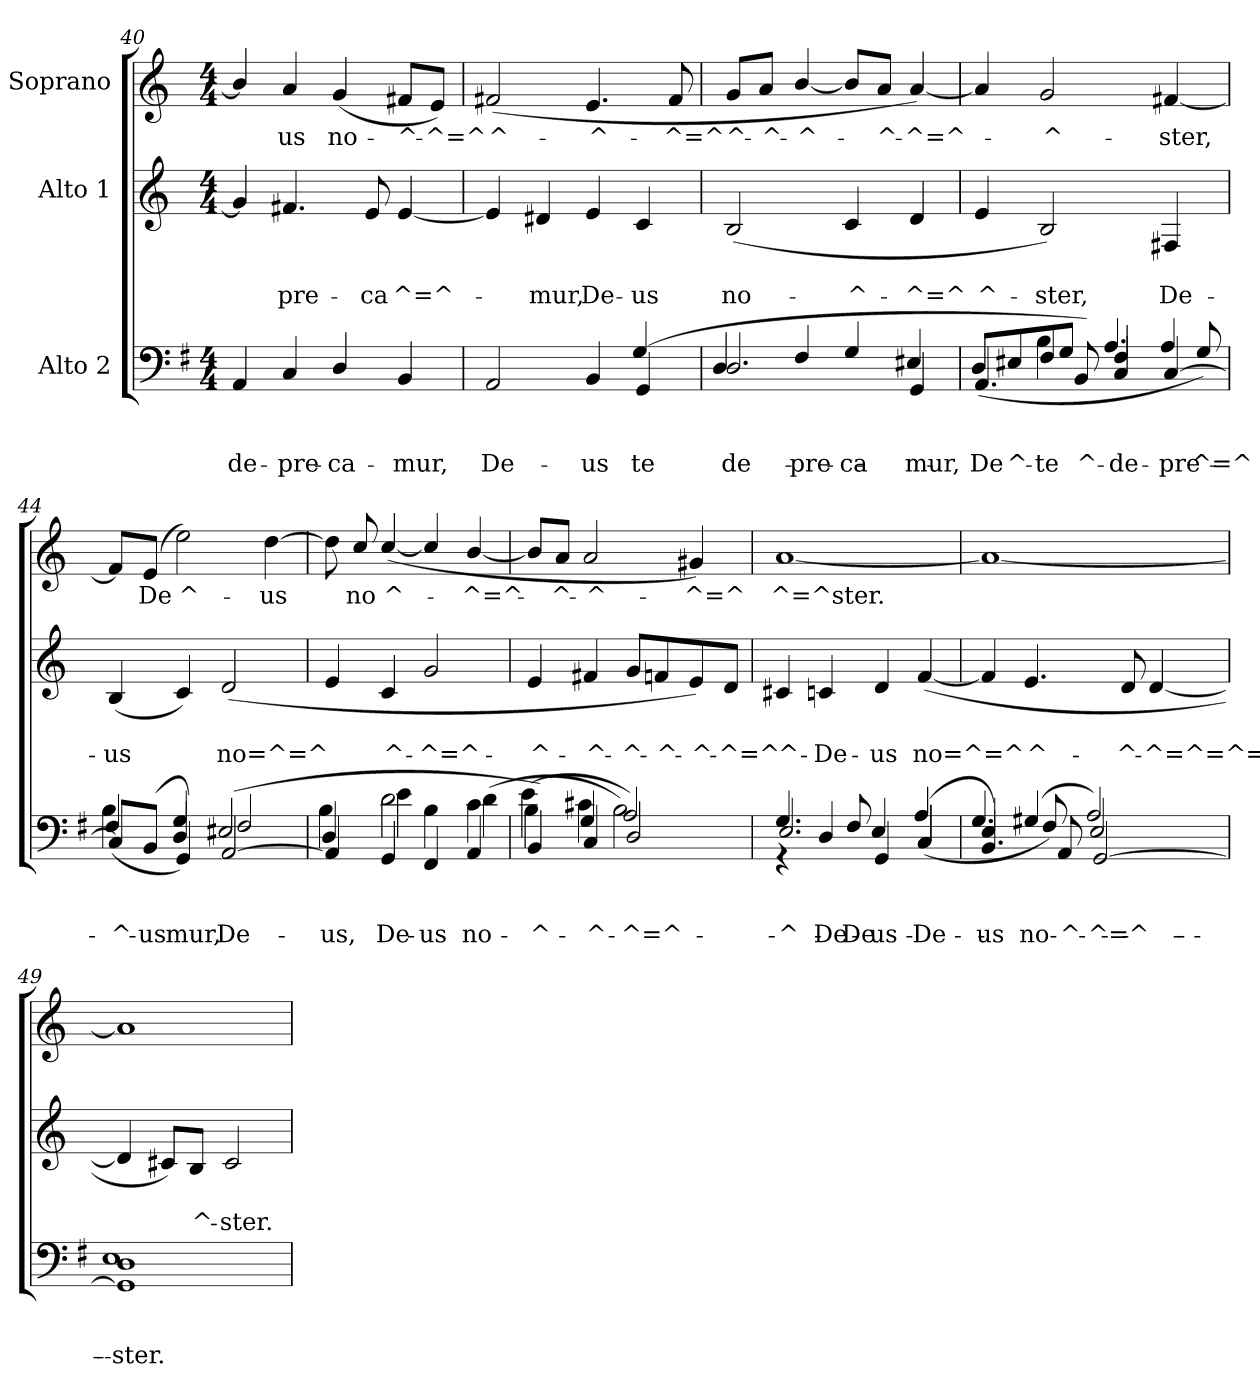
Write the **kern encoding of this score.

**kern	**text	**text	**text	**kern	**text	**text	**kern	**text
*part3	*part3	*part3	*part3	*part2	*part2	*part2	*part1	*part1
*staff3	*staff3	*staff3	*staff3	*staff2	*staff2	*staff2	*staff1	*staff1
*I"Alto 2	*	*	*	*I"Alto 1	*	*	*I"Soprano	*
*clefF4	*	*	*	*clefG2	*	*	*clefG2	*
*ITrd4c7	*	*	*	*	*	*	*	*
*k[]	*	*	*	*k[]	*	*	*k[]	*
*C:	*	*	*	*C:	*	*	*C:	*
*M4/4	*	*	*	*M4/4	*	*	*M4/4	*
=40	=40	=40	=40	=40	=40	=40	=40	=40
!	!	!	!LO:LY:b	!	!	!	!	!
4DD/	.	.	de-	4g/]	.	.	4b/]	.
!	!	!	!LO:LY:b	!	!	!LO:LY:b	!	!LO:LY:b
4FF/	.	.	-pre-	4.f#X/	.	-pre-	4a/	-us
!	!	!	!LO:LY:b	!	!	!	!	!LO:LY:b
4GG/	.	.	-ca-	.	.	.	(<4g/	no-
!	!	!	!	!	!	!LO:LY:b	!	!
.	.	.	.	8e/	.	-ca	.	.
!	!	!	!LO:LY:b	!	!	!LO:LY:b	!	!LO:LY:b
4EE/	.	.	-mur,	[<4e/	.	^=^-	8f#X/L	-^-
!	!	!	!	!	!	!	!	!LO:LY:b
.	.	.	.	.	.	.	8e/J)	-^=^
!!LO:LB:g=z
=41	=41	=41	=41	=41	=41	=41	=41	=41
!	!	!	!LO:LY:b	!	!	!	!	!LO:LY:b
*^	*	*	*	*	*	*	*	*
2DD/	2.ryy	.	.	De-	4e/]	.	.	(<2f#X/	^-
!	!	!	!	!	!	!	!LO:LY:b	!	!
.	.	.	.	.	4d#X/	.	-mur,	.	.
!	!	!	!	!LO:LY:b	!	!	!LO:LY:b	!	!LO:LY:b
4EE/	.	.	.	-us	4e/	.	De-	4.e/	-^-
!	!	!	!	!LO:LY:b	!	!	!	!	!
!	!	!	!	!LO:LY:b	!	!	!LO:LY:b	!	!
(<4CC/	4C/	.	.	-te	4c/	.	-us	.	.
!	!	!	!	!	!	!	!	!	!LO:LY:b
.	.	.	.	.	.	.	.	8f#/	-^=^
=42	=42	=42	=42	=42	=42	=42	=42	=42	=42
!	!	!	!	!LO:LY:b	!	!	!	!	!
!	!	!	!	!LO:LY:b	!	!	!LO:LY:b	!	!LO:LY:b
2.GG/	4GG/	.	.	de-	(<2B/	.	no-	8g/L	^-
!	!	!	!	!	!	!	!	!	!LO:LY:b
.	.	.	.	.	.	.	.	8a/J	-^-
!	!	!	!	!LO:LY:b	!	!	!	!	!LO:LY:b
.	4BB/	.	.	-pre-	.	.	.	[<4b/	-^-
!	!	!	!	!LO:LY:b	!	!	!LO:LY:b	!	!
.	4C/	.	.	-ca-	4c/	.	-^-	8b/L]	.
!	!	!	!	!	!	!	!	!	!LO:LY:b
.	.	.	.	.	.	.	.	8a/J	-^-
!	!	!	!	!LO:LY:b	!	!	!	!	!
!	!	!	!	!LO:LY:b	!	!	!LO:LY:b	!	!LO:LY:b
4CC/	4AA#X/	.	.	-mur,	4d/	.	-^=^	[<4a/)	-^=^-
=43	=43	=43	=43	=43	=43	=43	=43	=43	=43
!	!	!	!	!LO:LY:b	!	!	!	!	!
!	!	!	!	!LO:LY:b	!	!	!LO:LY:b	!	!
*	*^	*	*	*	*	*	*	*	*
4.DD/	(<8GG/L	4ryy	.	.	De	4e/	.	^-	4a/]	.
!	!	!	!	!	!LO:LY:b	!	!	!	!	!
.	8AA#X/	.	.	.	^-	.	.	.	.	.
!	!	!	!	!	!LO:LY:b	!	!	!	!	!
!	!	!	!	!	!LO:LY:b	!	!	!LO:LY:b	!	!LO:LY:b
.	8BB/	4E\	.	.	te	2B/)	.	-ster,	2g/	-^-
!	!	!	!	!	!LO:LY:b	!	!	!	!	!
!	!	!	!	!	!LO:LY:b	!	!	!	!	!
8EE/)	8C/J	.	.	.	-^-	.	.	.	.	.
!	!	!	!	!	!LO:LY:b	!	!	!	!	!
!	!	!	!	!	!LO:LY:b	!	!	!	!	!
!	!	!	!	!	!LO:LY:b	!	!	!	!	!
4FF/	4.D/	4BB/	.	.	de-	.	.	.	.	.
!	!	!	!	!	!LO:LY:b	!	!	!	!	!
!	!	!	!	!	!LO:LY:b	!	!	!LO:LY:b	!	!LO:LY:b
[<4FF/	.	4D/	.	.	-pre-	4F#X/	.	De-	[<4f#X/	-ster,
!	!	!	!	!	!LO:LY:b	!	!	!	!	!
.	8C/)	.	.	.	-^=^	.	.	.	.	.
!!LO:LB:g=z
=44	=44	=44	=44	=44	=44	=44	=44	=44	=44	=44
!	!	!	!	!	!LO:LY:b	!	!	!	!	!
!	!	!	!	!	!LO:LY:b	!	!	!LO:LY:b	!	!
8FF/L]	(<4BB/	4E\	.	.	-^-	(<4B/	.	-us	8f#/L]	.
!	!	!	!	!	!LO:LY:b	!	!	!	!	!LO:LY:b
(<8EE/J	.	.	.	.	-us	.	.	.	(<8e/J	De
!	!	!	!	!	!LO:LY:b	!	!	!	!	!
!	!	!	!	!	!LO:LY:b	!	!	!	!	!LO:LY:b
4CC/)	4GG/)	4C/	.	.	-mur,	4c/)	.	.	2ee\)	^-
!	!	!	!	!	!LO:LY:b	!	!	!	!	!
!	!	!	!	!	!LO:LY:b	!	!	!	!	!
!	!	!	!	!	!LO:LY:b	!	!	!LO:LY:b	!	!
(<[<2DD/	2AA#X/	2BB/	.	.	De-	(<2d/	.	no=^=^	.	.
!	!	!	!	!	!	!	!	!	!	!LO:LY:b
.	.	.	.	.	.	.	.	.	[>4dd\	-us
=45	=45	=45	=45	=45	=45	=45	=45	=45	=45	=45
!	!	!	!	!	!LO:LY:b	!	!	!	!	!
!	!	!	!	!	!LO:LY:b	!	!	!	!	!
4DD/]	4GG/	4E\	.	.	us,	4e/	.	.	8dd\]	.
!	!	!	!	!	!	!	!	!	!	!LO:LY:b
.	.	.	.	.	.	.	.	.	8cc/	no
!	!	!	!	!	!LO:LY:b	!	!	!	!	!
!	!	!	!	!	!LO:LY:b	!	!	!	!	!
!	!	!	!	!	!LO:LY:b	!	!	!LO:LY:b	!	!LO:LY:b
4CC/	2G\	4A\	.	.	De-	4c/	.	^-	(<[<4cc/	^-
!	!	!	!	!	!LO:LY:b	!	!	!	!	!
!	!	!	!	!	!LO:LY:b	!	!	!LO:LY:b	!	!
4BBB/	.	4E\	.	.	-us	2g/	.	-^=^-	4cc/]	.
!	!	!	!	!	!LO:LY:b	!	!	!	!	!
!	!	!	!	!	!LO:LY:b	!	!	!	!	!
!	!	!	!	!	!LO:LY:b	!	!	!	!	!LO:LY:b
4DD/	4F\	(>4G\	.	.	no-	.	.	.	[<4b/	-^=^-
=46	=46	=46	=46	=46	=46	=46	=46	=46	=46	=46
!	!	!	!	!	!LO:LY:b	!	!	!	!	!
!	!	!	!	!	!LO:LY:b	!	!	!	!	!
!	!	!	!	!	!LO:LY:b	!	!	!LO:LY:b	!	!
4EE/)	(>4E\	4A\	.	.	-^-	4e/	.	-^-	8b/L]	.
!	!	!	!	!	!	!	!	!	!	!LO:LY:b
.	.	.	.	.	.	.	.	.	8a/J	-^-
!	!	!	!	!	!LO:LY:b	!	!	!	!	!
!	!	!	!	!	!LO:LY:b	!	!	!	!	!
!	!	!	!	!	!LO:LY:b	!	!	!LO:LY:b	!	!LO:LY:b
4FF/	4C/	4F#X\	.	.	-^-	4f#X/	.	-^-	2a/	-^-
!	!	!	!	!	!LO:LY:b	!	!	!	!	!
!	!	!	!	!	!LO:LY:b	!	!	!	!	!
!	!	!	!	!	!LO:LY:b	!	!	!LO:LY:b	!	!
2GG/	2D/)	2E\)	.	.	-^=^-	8g/L	.	-^-	.	.
!	!	!	!	!	!	!	!	!LO:LY:b	!	!
.	.	.	.	.	.	8fn/	.	-^-	.	.
!	!	!	!	!	!	!	!	!LO:LY:b	!	!LO:LY:b
.	.	.	.	.	.	8e/)	.	-^-	4g#X/)	-^=^
!	!	!	!	!	!	!	!	!LO:LY:b	!	!
.	.	.	.	.	.	8d/J	.	-^=^	.	.
!!LO:PB:g=z
=47	=47	=47	=47	=47	=47	=47	=47	=47	=47	=47
!	!	!	!	!	!LO:LY:b	!	!	!	!	!
!	!	!	!	!	!LO:LY:b	!	!	!LO:LY:b	!	!LO:LY:b
4rGG	4.C/	2.AA/	.	.	-^-	4c#X/	.	^-	[<1a	^=^ster.
!	!	!	!	!	!LO:LY:b	!	!	!LO:LY:b	!	!
4GG/	.	.	.	.	-De-	4cn/	.	-De-	.	.
!	!	!	!	!	!LO:LY:b	!	!	!	!	!
.	8BB/	.	.	.	-De-	.	.	.	.	.
!	!	!	!	!	!LO:LY:b	!	!	!	!	!
!	!	!	!	!	!LO:LY:b	!	!	!LO:LY:b	!	!
4CC/	4AA/	.	.	.	-us	4d/	.	-us	.	.
!	!	!	!	!	!LO:LY:b	!	!	!	!	!
!	!	!	!	!	!LO:LY:b	!	!	!	!	!
!	!	!	!	!	!LO:LY:b	!	!	!LO:LY:b	!	!
(<4FF/	(<4FF/	4D/	.	.	-De-	(<[<4f/	.	no=^=^	.	.
=48	=48	=48	=48	=48	=48	=48	=48	=48	=48	=48
!	!	!	!	!	!LO:LY:b	!	!	!	!	!
!	!	!	!	!	!LO:LY:b	!	!	!	!	!
!	!	!	!	!	!LO:LY:b	!	!	!	!	!
4.EE/)	4.C/	4AA/	.	.	-us	4f/]	.	.	1a_	.
!	!	!	!	!	!LO:LY:b	!	!	!LO:LY:b	!	!
.	.	(<4C#X/	.	.	no-	4.e/	.	^-	.	.
!	!	!	!	!	!LO:LY:b	!	!	!	!	!
!	!	!	!	!	!LO:LY:b	!	!	!	!	!
8DD/	8BB/)	.	.	.	-^-	.	.	.	.	.
!	!	!	!	!	!LO:LY:b	!	!	!	!	!
!	!	!	!	!	!LO:LY:b	!	!	!	!	!
!	!	!	!	!	!LO:LY:b	!	!	!	!	!
[<2CC/	2AA/	2D/)	.	.	-^=^-	.	.	.	.	.
!	!	!	!	!	!	!	!	!LO:LY:b	!	!
.	.	.	.	.	.	8d/	.	-^-	.	.
!	!	!	!	!	!	!	!	!LO:LY:b	!	!
.	.	.	.	.	.	[<4d/	.	-^=^=^=^	.	.
=49	=49	=49	=49	=49	=49	=49	=49	=49	=49	=49
!	!	!	!	!	!LO:LY:b	!	!	!	!	!
!	!	!	!	!	!LO:LY:b	!	!	!	!	!
1CC]	1GG	1AA	.	.	ster.	4d/]	.	.	1a]	.
.	.	.	.	.	.	8c#X/L)	.	.	.	.
!	!	!	!	!	!	!	!	!LO:LY:b	!	!
.	.	.	.	.	.	8B/J	.	^-	.	.
!	!	!	!	!	!	!	!	!LO:LY:b	!	!
.	.	.	.	.	.	2c#/	.	-ster.	.	.
*v	*v	*v	*	*	*	*	*	*	*	*
=	=	=	=	=	=	=	=	=
*-	*-	*-	*-	*-	*-	*-	*-	*-
